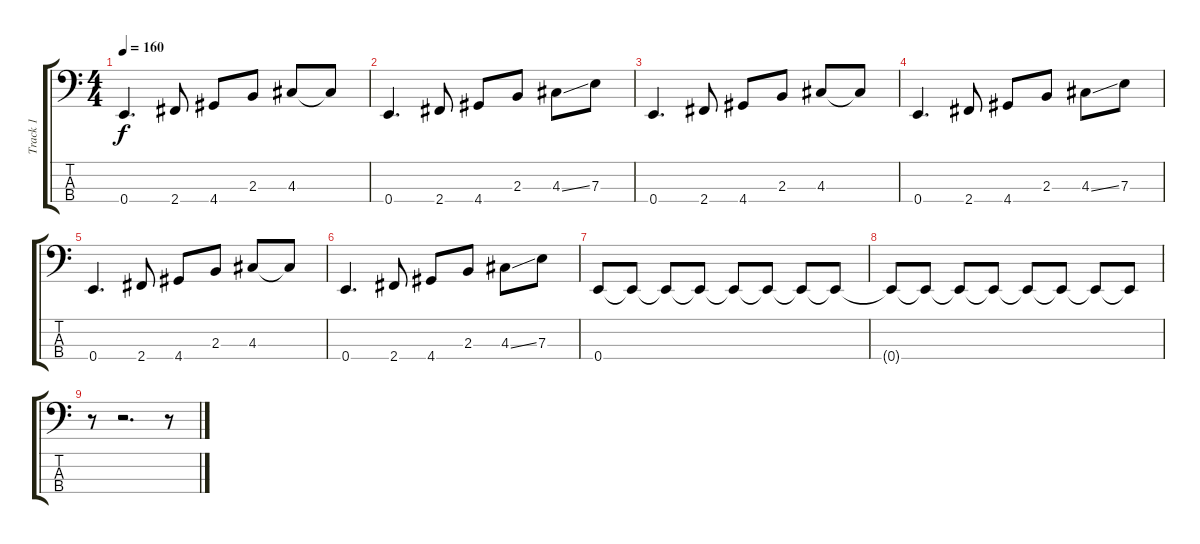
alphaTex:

\track ("Track 1" "Track 1") {instrument electricbassfinger}
\staff {score tabs}
\tuning (G2 D2 A1 E1) {hide}
\ts (4 4)
\tempo 160
\clef f4
\ks c
0.4.4{d dy f} 2.4.8 4.4.8 2.3.8 4.3.8 4.3{t}.8 |
0.4.4{d} 2.4.8 4.4.8 2.3.8 4.3{ss}.8 7.3.8 |
0.4.4{d} 2.4.8 4.4.8 2.3.8 4.3.8 4.3{t}.8 |
0.4.4{d} 2.4.8 4.4.8 2.3.8 4.3{ss}.8 7.3.8 |
0.4.4{d} 2.4.8 4.4.8 2.3.8 4.3.8 4.3{t}.8 |
0.4.4{d} 2.4.8 4.4.8 2.3.8 4.3{ss}.8 7.3.8 |
0.4.8 0.4{t}.8 0.4{t}.8 0.4{t}.8 0.4{t}.8 0.4{t}.8 0.4{t}.8 0.4{t}.8 |
0.4{t}.8 0.4{t}.8 0.4{t}.8 0.4{t}.8 0.4{t}.8 0.4{t}.8 0.4{t}.8 0.4{t}.8 |
r.8 r.2{d} r.8
